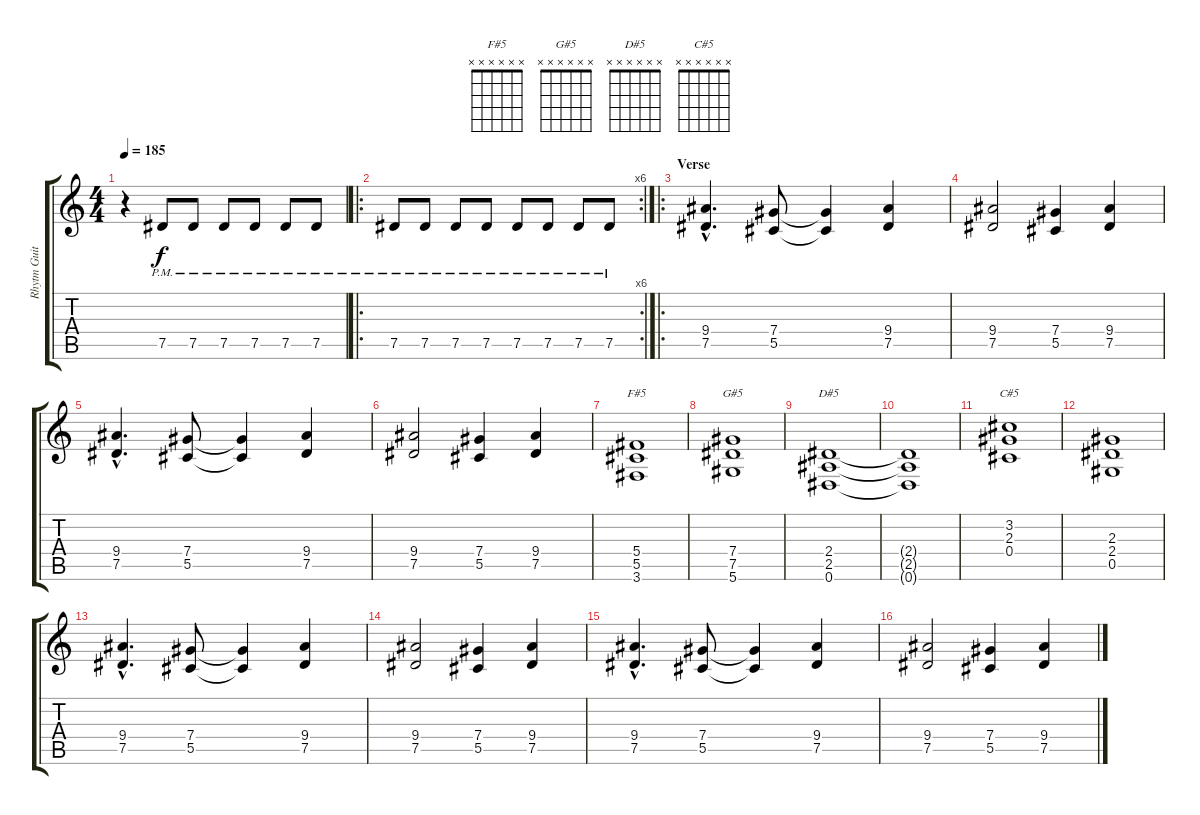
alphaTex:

\track ("Rhytm Guitar" "Rhytm Guit") {instrument distortionguitar}
\staff {score tabs}
\tuning (Eb4 Bb3 Gb3 Db3 Ab2 Eb2) {hide}
\chord ("F#5" x x x x x x)
\chord ("G#5" x x x x x x)
\chord ("D#5" x x x x x x)
\chord ("C#5" x x x x x x)
\ts (4 4)
\tempo 185
\clef g2
\ks c
r.4{dy f instrument distortionguitar} 7.5{pm}.8 7.5{pm}.8 7.5{pm}.8 7.5{pm}.8 7.5{pm}.8 7.5{pm}.8 |
\ro
\rc 6
7.5{pm}.8 7.5{pm}.8 7.5{pm}.8 7.5{pm}.8 7.5{pm}.8 7.5{pm}.8 7.5{pm}.8 7.5{pm}.8 |
\ro
\section ("" "Verse")
(9.4{hac} 7.5{hac}).4{d} (7.4 5.5).8 (7.4{t} 5.5{t}).4 (9.4 7.5).4 |
(9.4 7.5).2 (7.4 5.5).4 (9.4 7.5).4 |
(9.4{hac} 7.5{hac}).4{d} (7.4 5.5).8 (7.4{t} 5.5{t}).4 (9.4 7.5).4 |
(9.4 7.5).2 (7.4 5.5).4 (9.4 7.5).4 |
(5.4 5.5 3.6).1{ch "F#5"} |
(7.4 7.5 5.6).1{ch "G#5"} |
(2.4 2.5 0.6).1{ch "D#5"} |
(2.4{t} 2.5{t} 0.6{t}).1 |
(3.2 2.3 0.4).1{ch "C#5"} |
(2.3 2.4 0.5).1 |
(9.4{hac} 7.5{hac}).4{d} (7.4 5.5).8 (7.4{t} 5.5{t}).4 (9.4 7.5).4 |
(9.4 7.5).2 (7.4 5.5).4 (9.4 7.5).4 |
(9.4{hac} 7.5{hac}).4{d} (7.4 5.5).8 (7.4{t} 5.5{t}).4 (9.4 7.5).4 |
(9.4 7.5).2 (7.4 5.5).4 (9.4 7.5).4
